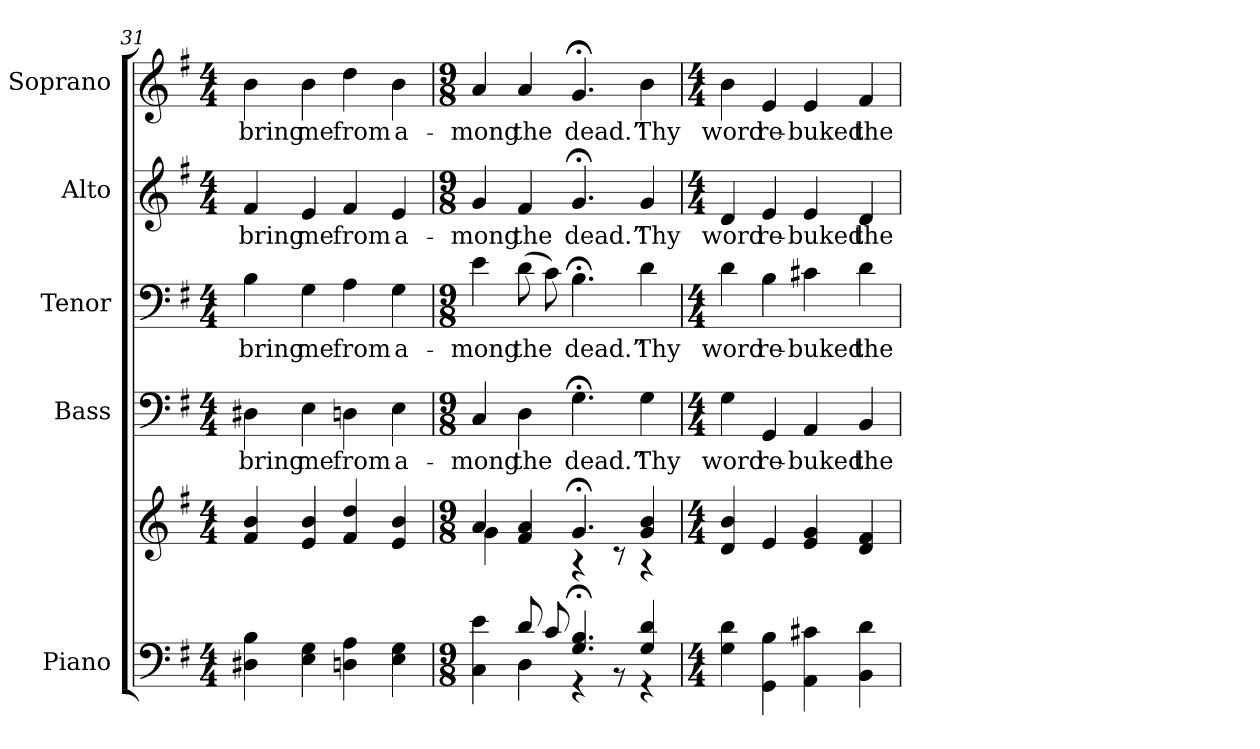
**kern	**kern	**kern	**text	**kern	**text	**kern	**text	**kern	**text
*part5	*part5	*part4	*part4	*part3	*part3	*part2	*part2	*part1	*part1
*staff6	*staff5	*staff4	*staff4	*staff3	*staff3	*staff2	*staff2	*staff1	*staff1
*I"Piano	*	*I"Bass	*	*I"Tenor	*	*I"Alto	*	*I"Soprano	*
*I'Pno.	*	*I'B.	*	*I'T.	*	*I'A.	*	*I'S.	*
!!LO:PB:g=z
*clefF4	*clefG2	*clefF4	*	*clefF4	*	*clefG2	*	*clefG2	*
*k[f#]	*k[f#]	*k[f#]	*	*k[f#]	*	*k[f#]	*	*k[f#]	*
*G:	*G:	*G:	*	*G:	*	*G:	*	*G:	*
*M4/4	*M4/4	*M4/4	*	*M4/4	*	*M4/4	*	*M4/4	*
=31	=31	=31	=31	=31	=31	=31	=31	=31	=31
!	!	!	!LO:LY:b:color=#000000	!	!	!	!	!	!
!	!	!	!	!	!LO:LY:b:color=#000000	!	!	!	!
!	!	!	!	!	!	!	!LO:LY:b:color=#000000	!	!
!	!	!	!	!	!	!	!	!	!LO:LY:b:color=#000000
4D#Xi\ 4Bi	4f#i/ 4bi	4D#Xi\	bring	4Bi\	bring	4f#i/	bring	4bi\	bring
!	!	!	!LO:LY:b:color=#000000	!	!	!	!	!	!
!	!	!	!	!	!LO:LY:b:color=#000000	!	!	!	!
!	!	!	!	!	!	!	!LO:LY:b:color=#000000	!	!
!	!	!	!	!	!	!	!	!	!LO:LY:b:color=#000000
4Ei\ 4Gi	4ei/ 4bi	4Ei\	me	4Gi\	me	4ei/	me	4bi\	me
!	!	!	!LO:LY:b:color=#000000	!	!	!	!	!	!
!	!	!	!	!	!LO:LY:b:color=#000000	!	!	!	!
!	!	!	!	!	!	!	!LO:LY:b:color=#000000	!	!
!	!	!	!	!	!	!	!	!	!LO:LY:b:color=#000000
4Dni\ 4Ai	4f#i/ 4ddi	4Dni\	from	4Ai\	from	4f#i/	from	4ddi\	from
!	!	!	!LO:LY:b:color=#000000	!	!	!	!	!	!
!	!	!	!	!	!LO:LY:b:color=#000000	!	!	!	!
!	!	!	!	!	!	!	!LO:LY:b:color=#000000	!	!
!	!	!	!	!	!	!	!	!	!LO:LY:b:color=#000000
4Ei\ 4Gi	4ei/ 4bi	4Ei\	a-	4Gi\	a-	4ei/	a-	4bi\	a-
=32	=32	=32	=32	=32	=32	=32	=32	=32	=32
*M9/8	*M9/8	*M9/8	*	*M9/8	*	*M9/8	*	*M9/8	*
*^	*^	*	*	*	*	*	*	*	*
!	!	!	!	!	!LO:LY:b:color=#000000	!	!	!	!	!	!
!	!	!	!	!	!	!	!LO:LY:b:color=#000000	!	!	!	!
!	!	!	!	!	!	!	!	!	!LO:LY:b:color=#000000	!	!
!	!	!	!	!	!	!	!	!	!	!	!LO:LY:b:color=#000000
4Ci\ 4ei	4ryy	4ai/	4gi\	4Ci/	-mong	4ei\	-mong	4gi/	-mong	4ai/	-mong
!	!	!	!	!	!LO:LY:b:color=#000000	!	!	!	!	!	!
!	!	!	!	!	!	!	!LO:LY:b:color=#000000	!	!	!	!
!	!	!	!	!	!	!	!	!	!LO:LY:b:color=#000000	!	!
!	!	!	!	!	!	!	!	!	!	!	!LO:LY:b:color=#000000
8di/	4Di\	4f#i/ 4ai	4ryy	4Di\	the	(8di\	the	4f#i/	the	4ai/	the
8ci/	.	.	.	.	.	8ci\)	.	.	.	.	.
!	!	!	!	!	!LO:LY:b:color=#000000	!	!	!	!	!	!
!	!	!	!	!	!	!	!LO:LY:b:color=#000000	!	!	!	!
!	!	!	!	!	!	!	!	!	!LO:LY:b:color=#000000	!	!
!	!	!	!	!	!	!	!	!	!	!	!LO:LY:b:color=#000000
4.Gi/; 4.Bi;	4r	4.g;i/	4r	4.G;i\	dead.”	4.B;i\	dead.”	4.g;i/	dead.”	4.g;i/	dead.”
.	8r	.	8r	.	.	.	.	.	.	.	.
!	!	!	!	!	!LO:LY:b:color=#000000	!	!	!	!	!	!
!	!	!	!	!	!	!	!LO:LY:b:color=#000000	!	!	!	!
!	!	!	!	!	!	!	!	!	!LO:LY:b:color=#000000	!	!
!	!	!	!	!	!	!	!	!	!	!	!LO:LY:b:color=#000000
4Gi/ 4di	4r	4gi/ 4bi	4r	4Gi\	Thy	4di\	Thy	4gi/	Thy	4bi\	Thy
*v	*v	*	*	*	*	*	*	*	*	*	*
*	*v	*v	*	*	*	*	*	*	*	*
=33	=33	=33	=33	=33	=33	=33	=33	=33	=33
*M4/4	*M4/4	*M4/4	*	*M4/4	*	*M4/4	*	*M4/4	*
*^	*^	*	*	*	*	*	*	*	*
!	!	!	!	!	!LO:LY:b:color=#000000	!	!	!	!	!	!
*v	*v	*	*	*	*	*	*	*	*	*	*
*	*v	*v	*	*	*	*	*	*	*	*
*^	*^	*	*	*	*	*	*	*	*
!	!	!	!	!	!	!	!LO:LY:b:color=#000000	!	!	!	!
*v	*v	*	*	*	*	*	*	*	*	*	*
*	*v	*v	*	*	*	*	*	*	*	*
*^	*^	*	*	*	*	*	*	*	*
!	!	!	!	!	!	!	!	!	!LO:LY:b:color=#000000	!	!
*v	*v	*	*	*	*	*	*	*	*	*	*
*	*v	*v	*	*	*	*	*	*	*	*
*^	*^	*	*	*	*	*	*	*	*
!	!	!	!	!	!	!	!	!	!	!	!LO:LY:b:color=#000000
*v	*v	*	*	*	*	*	*	*	*	*	*
*	*v	*v	*	*	*	*	*	*	*	*
4Gi\ 4di	4di/ 4bi	4Gi\	word	4di\	word	4di/	word	4bi\	word
!	!	!	!LO:LY:b:color=#000000	!	!	!	!	!	!
!	!	!	!	!	!LO:LY:b:color=#000000	!	!	!	!
!	!	!	!	!	!	!	!LO:LY:b:color=#000000	!	!
!	!	!	!	!	!	!	!	!	!LO:LY:b:color=#000000
4GGi\ 4Bi	4ei/	4GGi/	re-	4Bi\	re-	4ei/	re-	4ei/	re-
!	!	!	!LO:LY:b:color=#000000	!	!	!	!	!	!
!	!	!	!	!	!LO:LY:b:color=#000000	!	!	!	!
!	!	!	!	!	!	!	!LO:LY:b:color=#000000	!	!
!	!	!	!	!	!	!	!	!	!LO:LY:b:color=#000000
4AAi\ 4c#Xi	4ei/ 4gi	4AAi/	-buked	4c#Xi\	-buked	4ei/	-buked	4ei/	-buked
!	!	!	!LO:LY:b:color=#000000	!	!	!	!	!	!
!	!	!	!	!	!LO:LY:b:color=#000000	!	!	!	!
!	!	!	!	!	!	!	!LO:LY:b:color=#000000	!	!
!	!	!	!	!	!	!	!	!	!LO:LY:b:color=#000000
4BBi\ 4di	4di/ 4f#i	4BBi/	the	4di\	the	4di/	the	4f#i/	the
=	=	=	=	=	=	=	=	=	=
*-	*-	*-	*-	*-	*-	*-	*-	*-	*-
